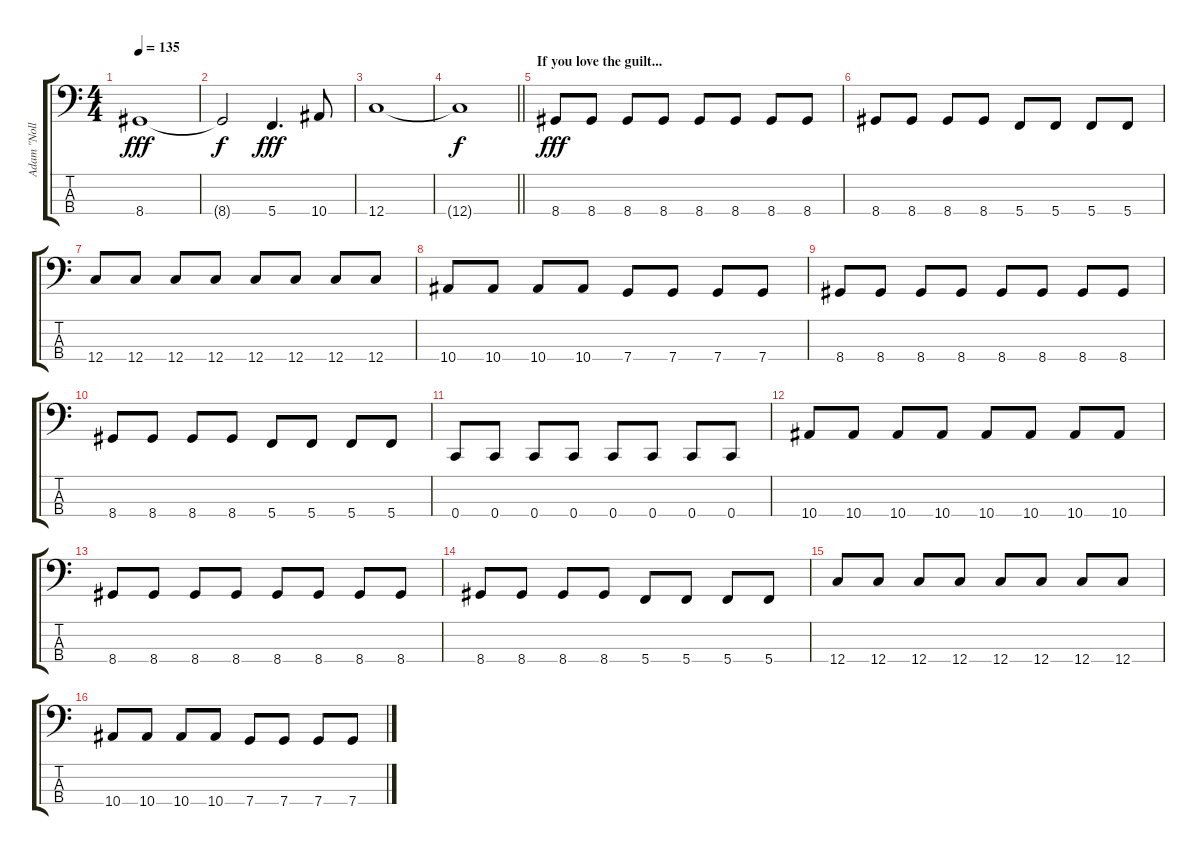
\track ("Adam \"Nolly\" Getgood - Bass" "Adam \"Noll") {instrument electricbassfinger}
\staff {score tabs}
\tuning (F2 C2 G1 C1) {hide}
\ts (4 4)
\tempo 135
\clef f4
\ks c
8.4.1{dy fff} |
8.4{t}.2{dy f} 5.4.4{d dy fff} 10.4.8 |
12.4.1 |
\barLineRight lightlight
12.4{t}.1{dy f} |
\section ("" "If you love the guilt...")
8.4.8{dy fff} 8.4.8 8.4.8 8.4.8 8.4.8 8.4.8 8.4.8 8.4.8 |
8.4.8 8.4.8 8.4.8 8.4.8 5.4.8 5.4.8 5.4.8 5.4.8 |
12.4.8 12.4.8 12.4.8 12.4.8 12.4.8 12.4.8 12.4.8 12.4.8 |
10.4.8 10.4.8 10.4.8 10.4.8 7.4.8 7.4.8 7.4.8 7.4.8 |
8.4.8 8.4.8 8.4.8 8.4.8 8.4.8 8.4.8 8.4.8 8.4.8 |
8.4.8 8.4.8 8.4.8 8.4.8 5.4.8 5.4.8 5.4.8 5.4.8 |
0.4.8 0.4.8 0.4.8 0.4.8 0.4.8 0.4.8 0.4.8 0.4.8 |
10.4.8 10.4.8 10.4.8 10.4.8 10.4.8 10.4.8 10.4.8 10.4.8 |
8.4.8 8.4.8 8.4.8 8.4.8 8.4.8 8.4.8 8.4.8 8.4.8 |
8.4.8 8.4.8 8.4.8 8.4.8 5.4.8 5.4.8 5.4.8 5.4.8 |
12.4.8 12.4.8 12.4.8 12.4.8 12.4.8 12.4.8 12.4.8 12.4.8 |
10.4.8 10.4.8 10.4.8 10.4.8 7.4.8 7.4.8 7.4.8 7.4.8
